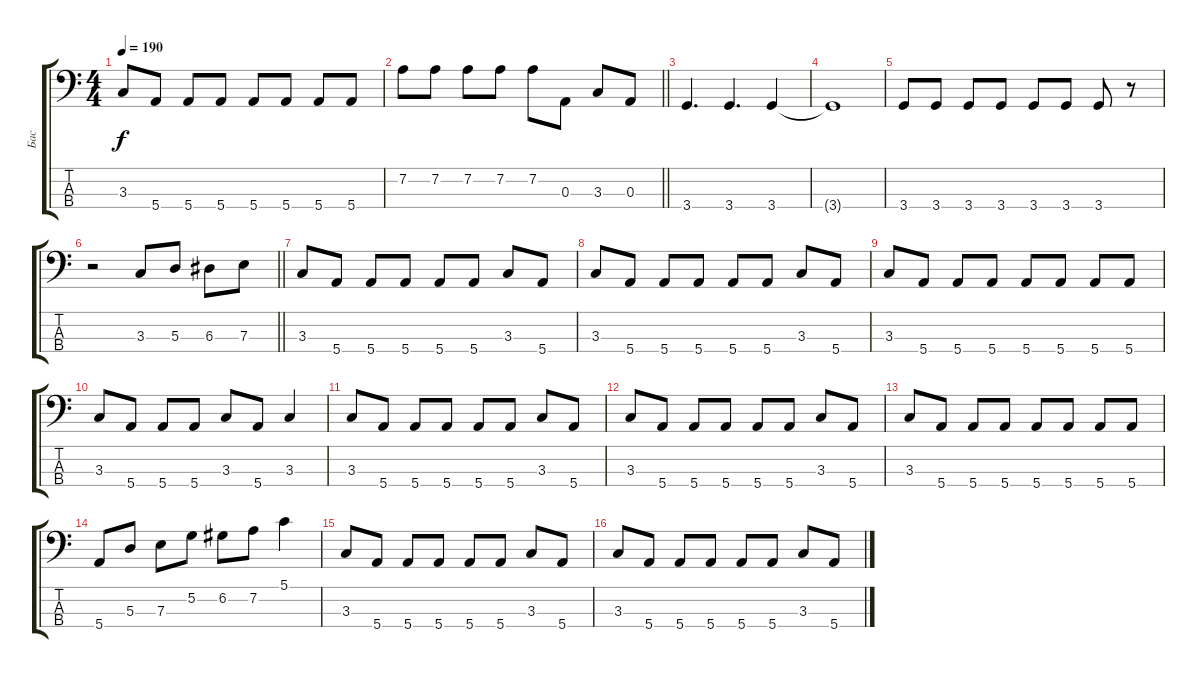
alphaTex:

\track ("Бас" "Бас") {instrument electricbassfinger}
\staff {score tabs}
\tuning (G2 D2 A1 E1) {hide}
\ts (4 4)
\tempo 190
\clef f4
\ks c
3.3.8{dy f} 5.4.8 5.4.8 5.4.8 5.4.8 5.4.8 5.4.8 5.4.8 |
\barLineRight lightlight
7.2.8 7.2.8 7.2.8 7.2.8 7.2.8 0.3.8 3.3.8 0.3.8 |
3.4.4{d} 3.4.4{d} 3.4.4 |
3.4{t}.1 |
3.4.8 3.4.8 3.4.8 3.4.8 3.4.8 3.4.8 3.4.8 r.8 |
\barLineRight lightlight
r.2 3.3.8 5.3.8 6.3.8 7.3.8 |
3.3.8 5.4.8 5.4.8 5.4.8 5.4.8 5.4.8 3.3.8 5.4.8 |
3.3.8 5.4.8 5.4.8 5.4.8 5.4.8 5.4.8 3.3.8 5.4.8 |
3.3.8 5.4.8 5.4.8 5.4.8 5.4.8 5.4.8 5.4.8 5.4.8 |
3.3.8 5.4.8 5.4.8 5.4.8 3.3.8 5.4.8 3.3.4 |
3.3.8 5.4.8 5.4.8 5.4.8 5.4.8 5.4.8 3.3.8 5.4.8 |
3.3.8 5.4.8 5.4.8 5.4.8 5.4.8 5.4.8 3.3.8 5.4.8 |
3.3.8 5.4.8 5.4.8 5.4.8 5.4.8 5.4.8 5.4.8 5.4.8 |
5.4.8 5.3.8 7.3.8 5.2.8 6.2.8 7.2.8 5.1.4 |
3.3.8 5.4.8 5.4.8 5.4.8 5.4.8 5.4.8 3.3.8 5.4.8 |
3.3.8 5.4.8 5.4.8 5.4.8 5.4.8 5.4.8 3.3.8 5.4.8
